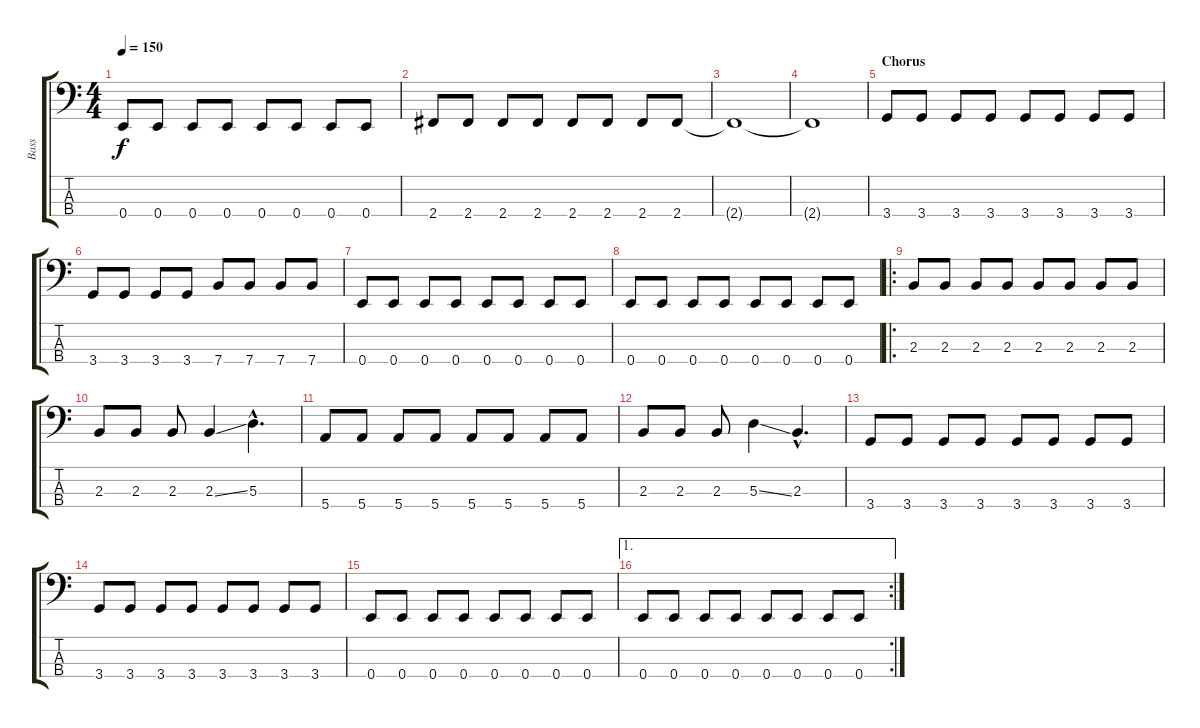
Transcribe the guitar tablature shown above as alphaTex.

\track ("Bass" "Bass") {instrument electricbassfinger}
\staff {score tabs}
\tuning (G2 D2 A1 E1) {hide}
\ts (4 4)
\tempo 150
\clef f4
\ks c
0.4.8{dy f} 0.4.8 0.4.8 0.4.8 0.4.8 0.4.8 0.4.8 0.4.8 |
2.4.8 2.4.8 2.4.8 2.4.8 2.4.8 2.4.8 2.4.8 2.4.8 |
2.4{t}.1 |
2.4{t}.1 |
\section ("" "Chorus")
3.4.8 3.4.8 3.4.8 3.4.8 3.4.8 3.4.8 3.4.8 3.4.8 |
3.4.8 3.4.8 3.4.8 3.4.8 7.4.8 7.4.8 7.4.8 7.4.8 |
0.4.8 0.4.8 0.4.8 0.4.8 0.4.8 0.4.8 0.4.8 0.4.8 |
0.4.8 0.4.8 0.4.8 0.4.8 0.4.8 0.4.8 0.4.8 0.4.8 |
\ro
2.3.8 2.3.8 2.3.8 2.3.8 2.3.8 2.3.8 2.3.8 2.3.8 |
2.3.8 2.3.8 2.3.8 2.3{ss}.4 5.3{hac}.4{d} |
5.4.8 5.4.8 5.4.8 5.4.8 5.4.8 5.4.8 5.4.8 5.4.8 |
2.3.8 2.3.8 2.3.8 5.3{ss}.4 2.3{hac}.4{d} |
3.4.8 3.4.8 3.4.8 3.4.8 3.4.8 3.4.8 3.4.8 3.4.8 |
3.4.8 3.4.8 3.4.8 3.4.8 3.4.8 3.4.8 3.4.8 3.4.8 |
0.4.8 0.4.8 0.4.8 0.4.8 0.4.8 0.4.8 0.4.8 0.4.8 |
\ae 1
\rc 2
0.4.8 0.4.8 0.4.8 0.4.8 0.4.8 0.4.8 0.4.8 0.4.8
